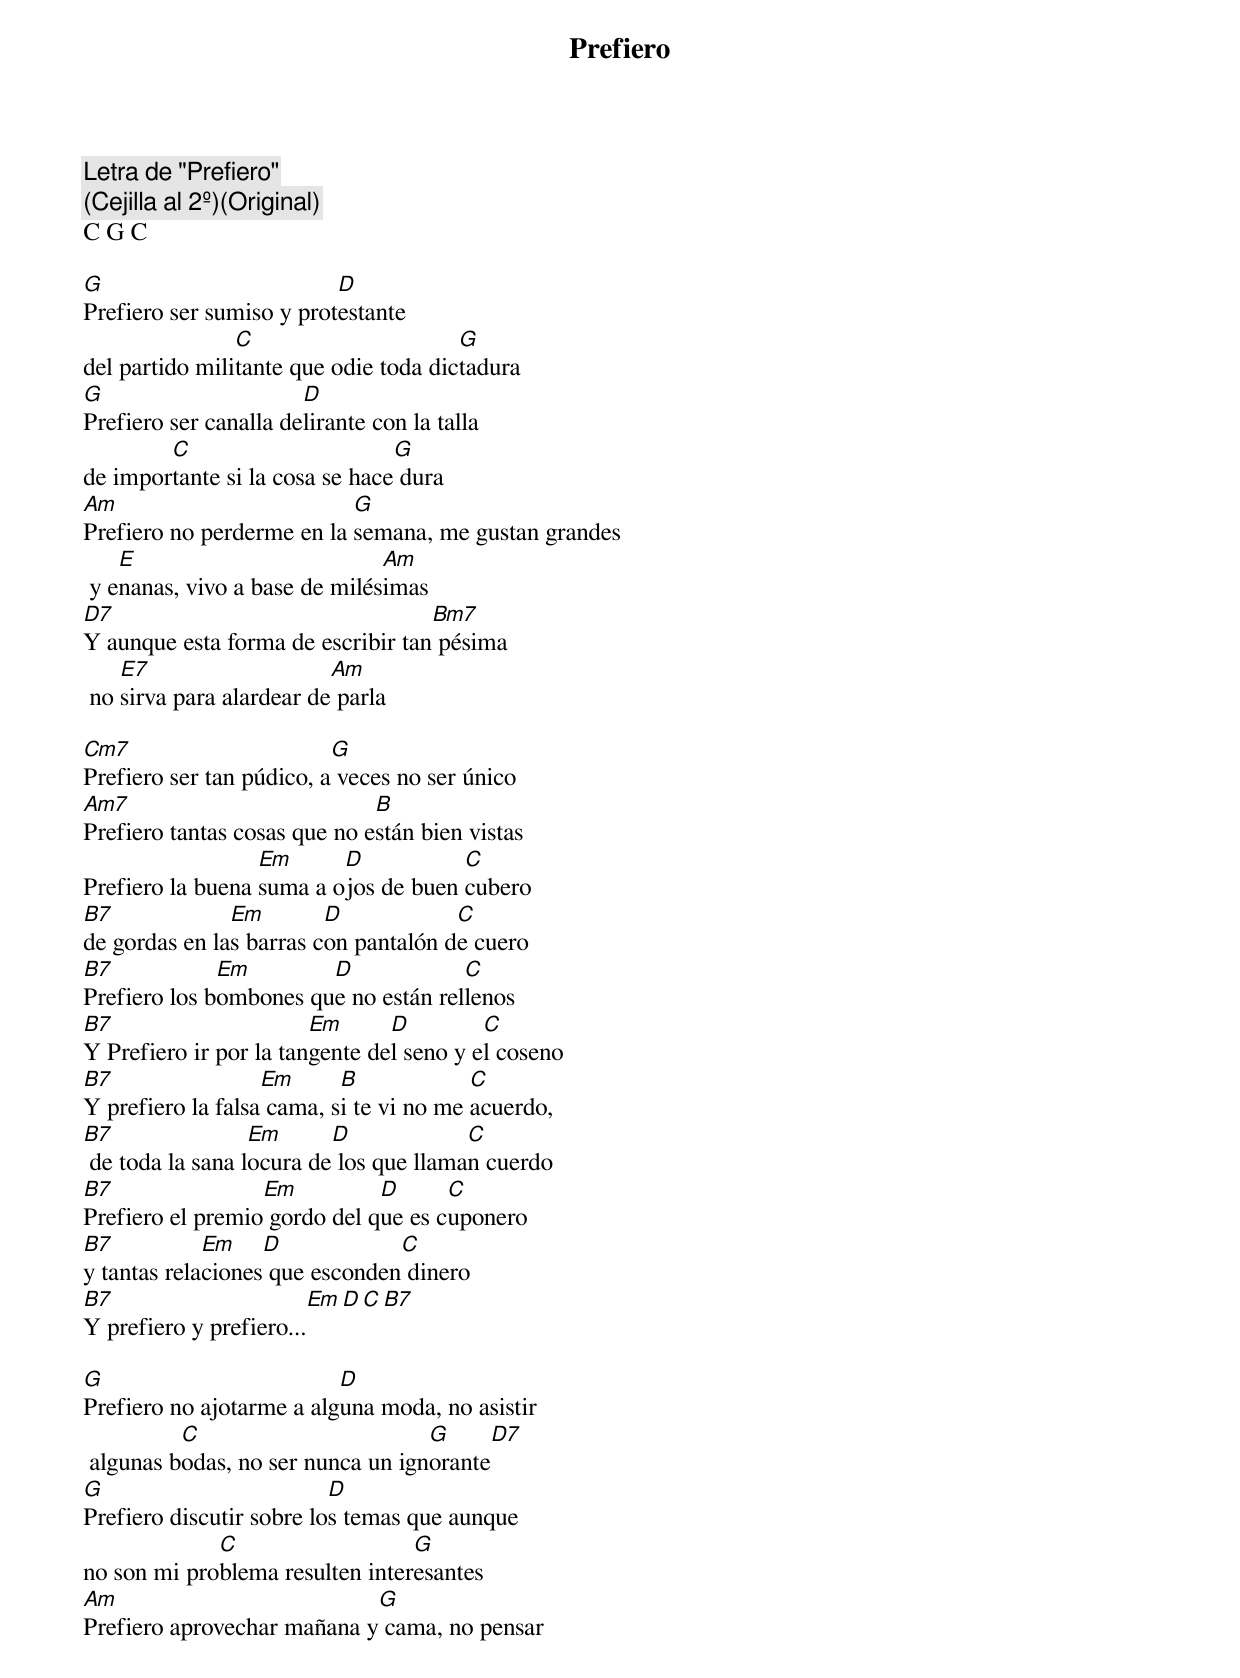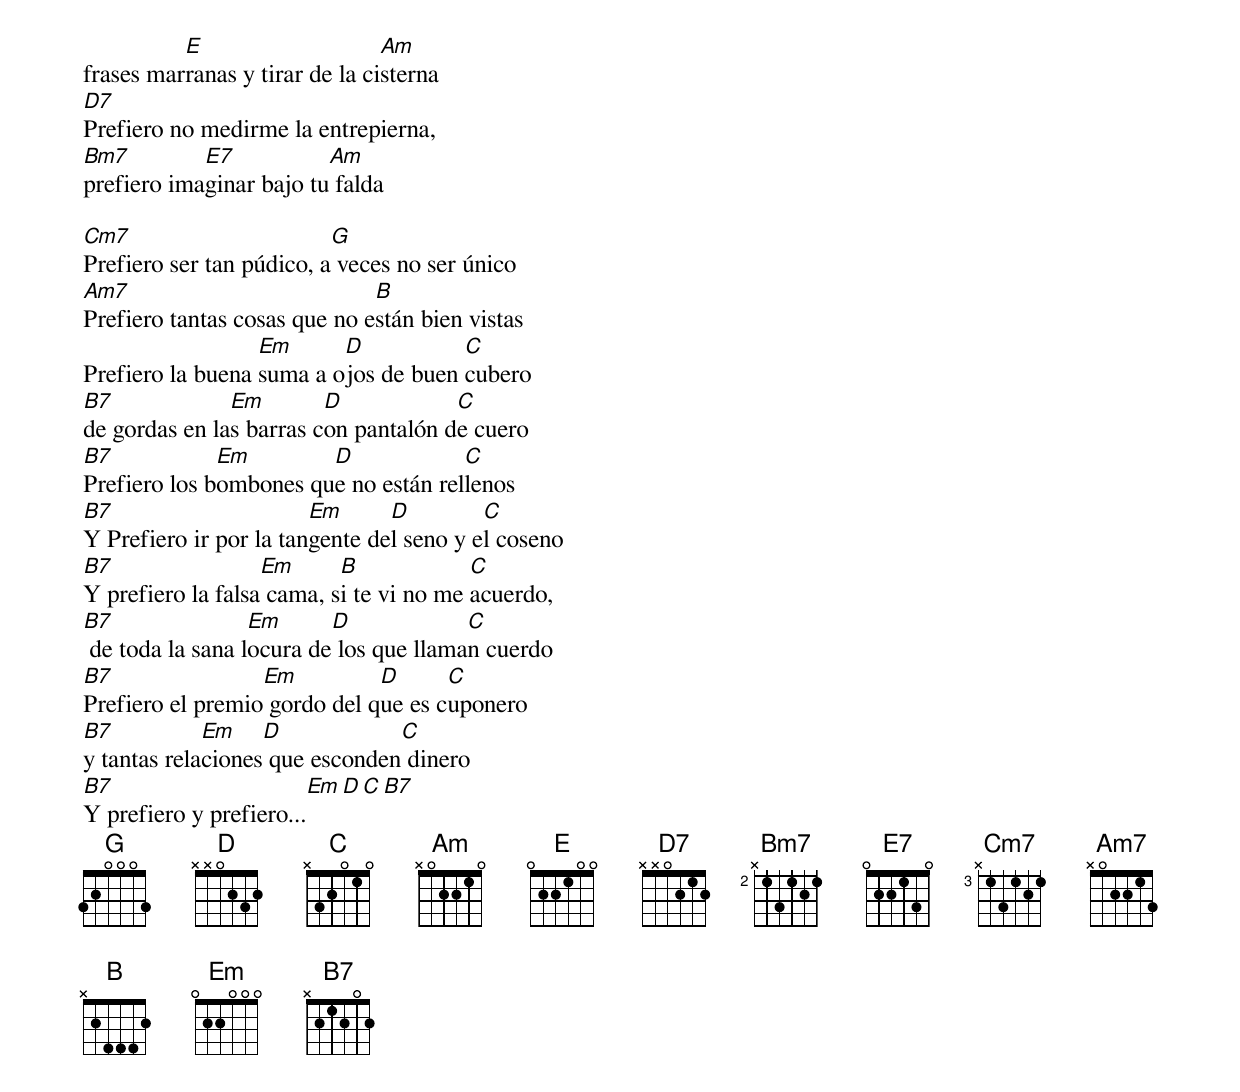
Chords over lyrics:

Prefiero

[Letra de "Prefiero"]
(Cejilla al 2º)(Original)
C G C

G                         D
Prefiero ser sumiso y protestante
                C                      G
del partido militante que odie toda dictadura
G                      D
Prefiero ser canalla delirante con la talla
        C                       G
de importante si la cosa se hace dura
Am                         G
Prefiero no perderme en la semana, me gustan grandes
    E                          Am
 y enanas, vivo a base de milésimas
D7                                 Bm7
Y aunque esta forma de escribir tan pésima
    E7                    Am
 no sirva para alardear de parla

Cm7                       G
Prefiero ser tan púdico, a veces no ser único
Am7                           B
Prefiero tantas cosas que no están bien vistas
                  Em      D           C
Prefiero la buena suma a ojos de buen cubero
B7             Em        D            C
de gordas en las barras con pantalón de cuero
B7            Em        D             C
Prefiero los bombones que no están rellenos
B7                      Em      D         C
Y Prefiero ir por la tangente del seno y el coseno
B7                 Em      B             C
Y prefiero la falsa cama, si te vi no me acuerdo,
B7                Em      D             C
 de toda la sana locura de los que llaman cuerdo
B7                Em          D      C
Prefiero el premio gordo del que es cuponero
B7           Em    D            C
y tantas relaciones que esconden dinero
B7                               Em D C B7
Y prefiero y prefiero...

G                         D
Prefiero no ajotarme a alguna moda, no asistir
          C                        G          D7
 algunas bodas, no ser nunca un ignorante
G                         D
Prefiero discutir sobre los temas que aunque
             C                   G
no son mi problema resulten interesantes
Am                          G
Prefiero aprovechar mañana y cama, no pensar
          E                     Am
frases marranas y tirar de la cisterna
D7
Prefiero no medirme la entrepierna,
Bm7         E7           Am
prefiero imaginar bajo tu falda

Cm7                       G
Prefiero ser tan púdico, a veces no ser único
Am7                           B
Prefiero tantas cosas que no están bien vistas
                  Em      D           C
Prefiero la buena suma a ojos de buen cubero
B7             Em        D            C
de gordas en las barras con pantalón de cuero
B7            Em        D             C
Prefiero los bombones que no están rellenos
B7                      Em      D         C
Y Prefiero ir por la tangente del seno y el coseno
B7                 Em      B             C
Y prefiero la falsa cama, si te vi no me acuerdo,
B7                Em      D             C
 de toda la sana locura de los que llaman cuerdo
B7                Em          D      C
Prefiero el premio gordo del que es cuponero
B7           Em    D            C
y tantas relaciones que esconden dinero
B7                               Em D C B7
Y prefiero y prefiero...
